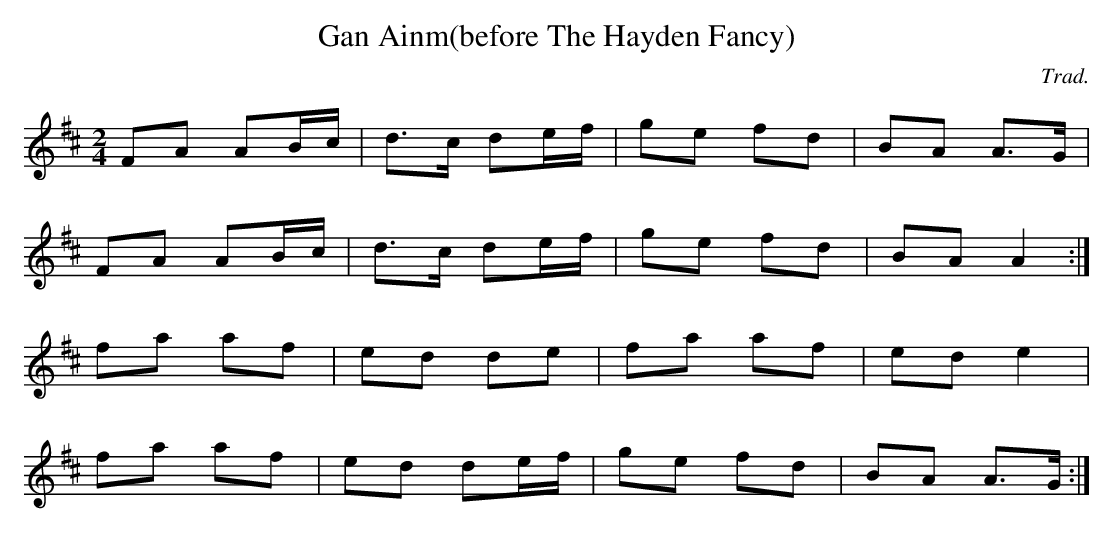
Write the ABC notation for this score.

X:1
T:Gan Ainm(before The Hayden Fancy)
C:Trad.
M:2/4
L:1/8
K:D
FA AB/c/|d>c de/f/|ge fd|BA A>G|
FA AB/c/|d>c de/f/|ge fd|BA A2:|
fa af|ed de|fa af|ed e2|
fa af|ed de/f/|ge fd|BA A>G:|
